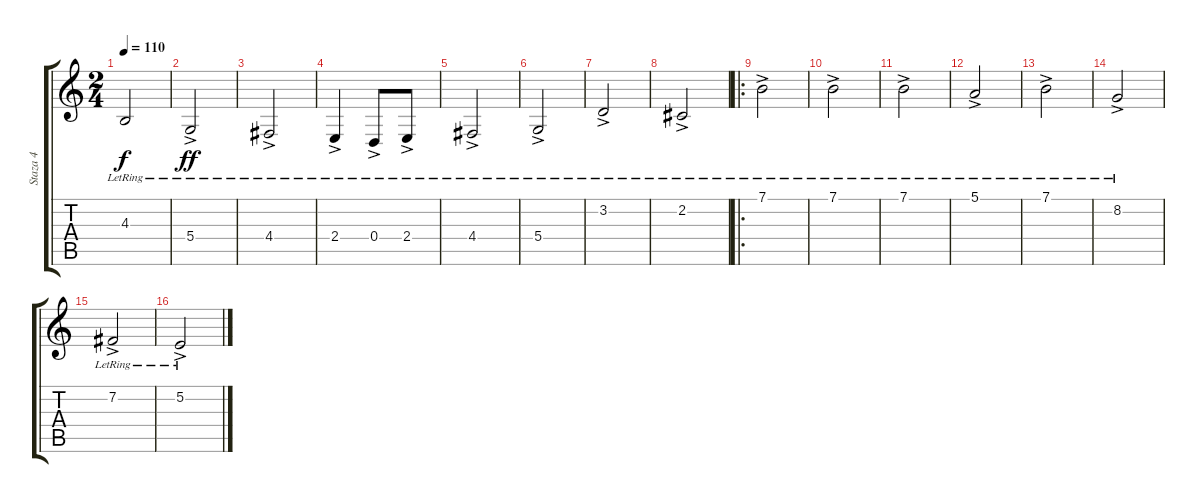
\track ("Staza 4" "Staza 4") {instrument tremolostrings}
\staff {score tabs}
\tuning (E4 B3 G3 D3 A2 E2) {hide}
\ts (2 4)
\tempo 110
\clef g2
\ks c
4.3{lr}.2{dy f} |
5.4{ac lr}.2{dy ff} |
4.4{ac lr}.2 |
2.4{ac lr}.4 0.4{ac lr}.8 2.4{ac lr}.8 |
4.4{ac lr}.2 |
5.4{ac lr}.2 |
3.2{ac lr}.2 |
2.2{ac lr}.2 |
\ro
7.1{ac lr}.2 |
7.1{ac lr}.2 |
7.1{ac lr}.2 |
5.1{ac lr}.2 |
7.1{ac lr}.2 |
8.2{ac lr}.2 |
7.2{ac lr}.2 |
5.2{ac lr}.2
